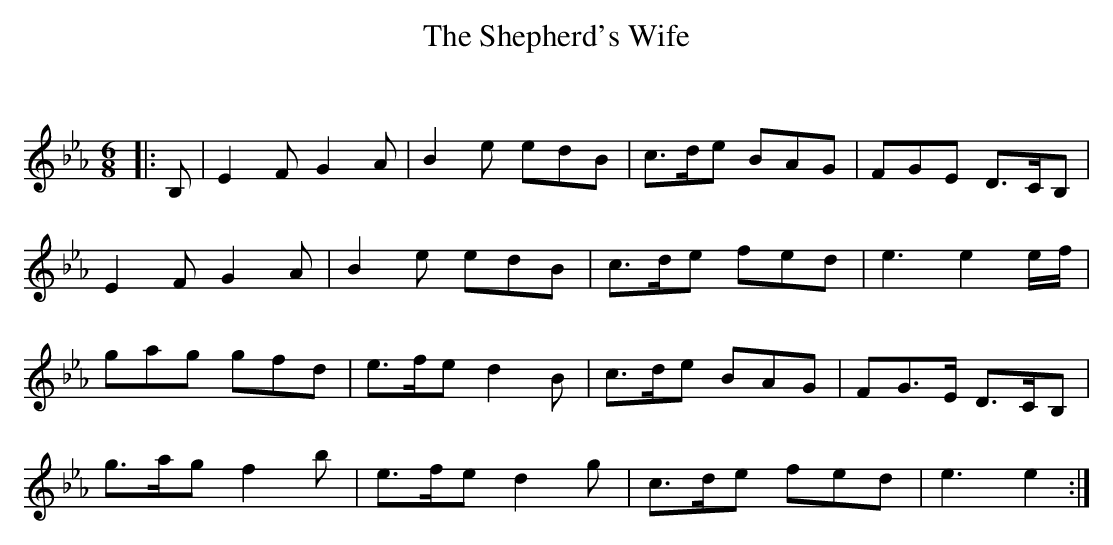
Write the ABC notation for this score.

X:1
T: The Shepherd's Wife
C:
Q:180
K:Eb
M:6/8
L:1/16
|:B,2|E4F2 G4A2|B4e2 e2d2B2|c3de2 B2A2G2|F2G2E2 D3CB,2|
E4F2 G4A2|B4e2 e2d2B2|c3de2 f2e2d2|e6 e4ef|
g2a2g2 g2f2d2|e3fe2 d4B2|c3de2 B2A2G2|F2G3E D3CB,2|
g3ag2 f4b2|e3fe2 d4g2|c3de2 f2e2d2|e6e4:|
